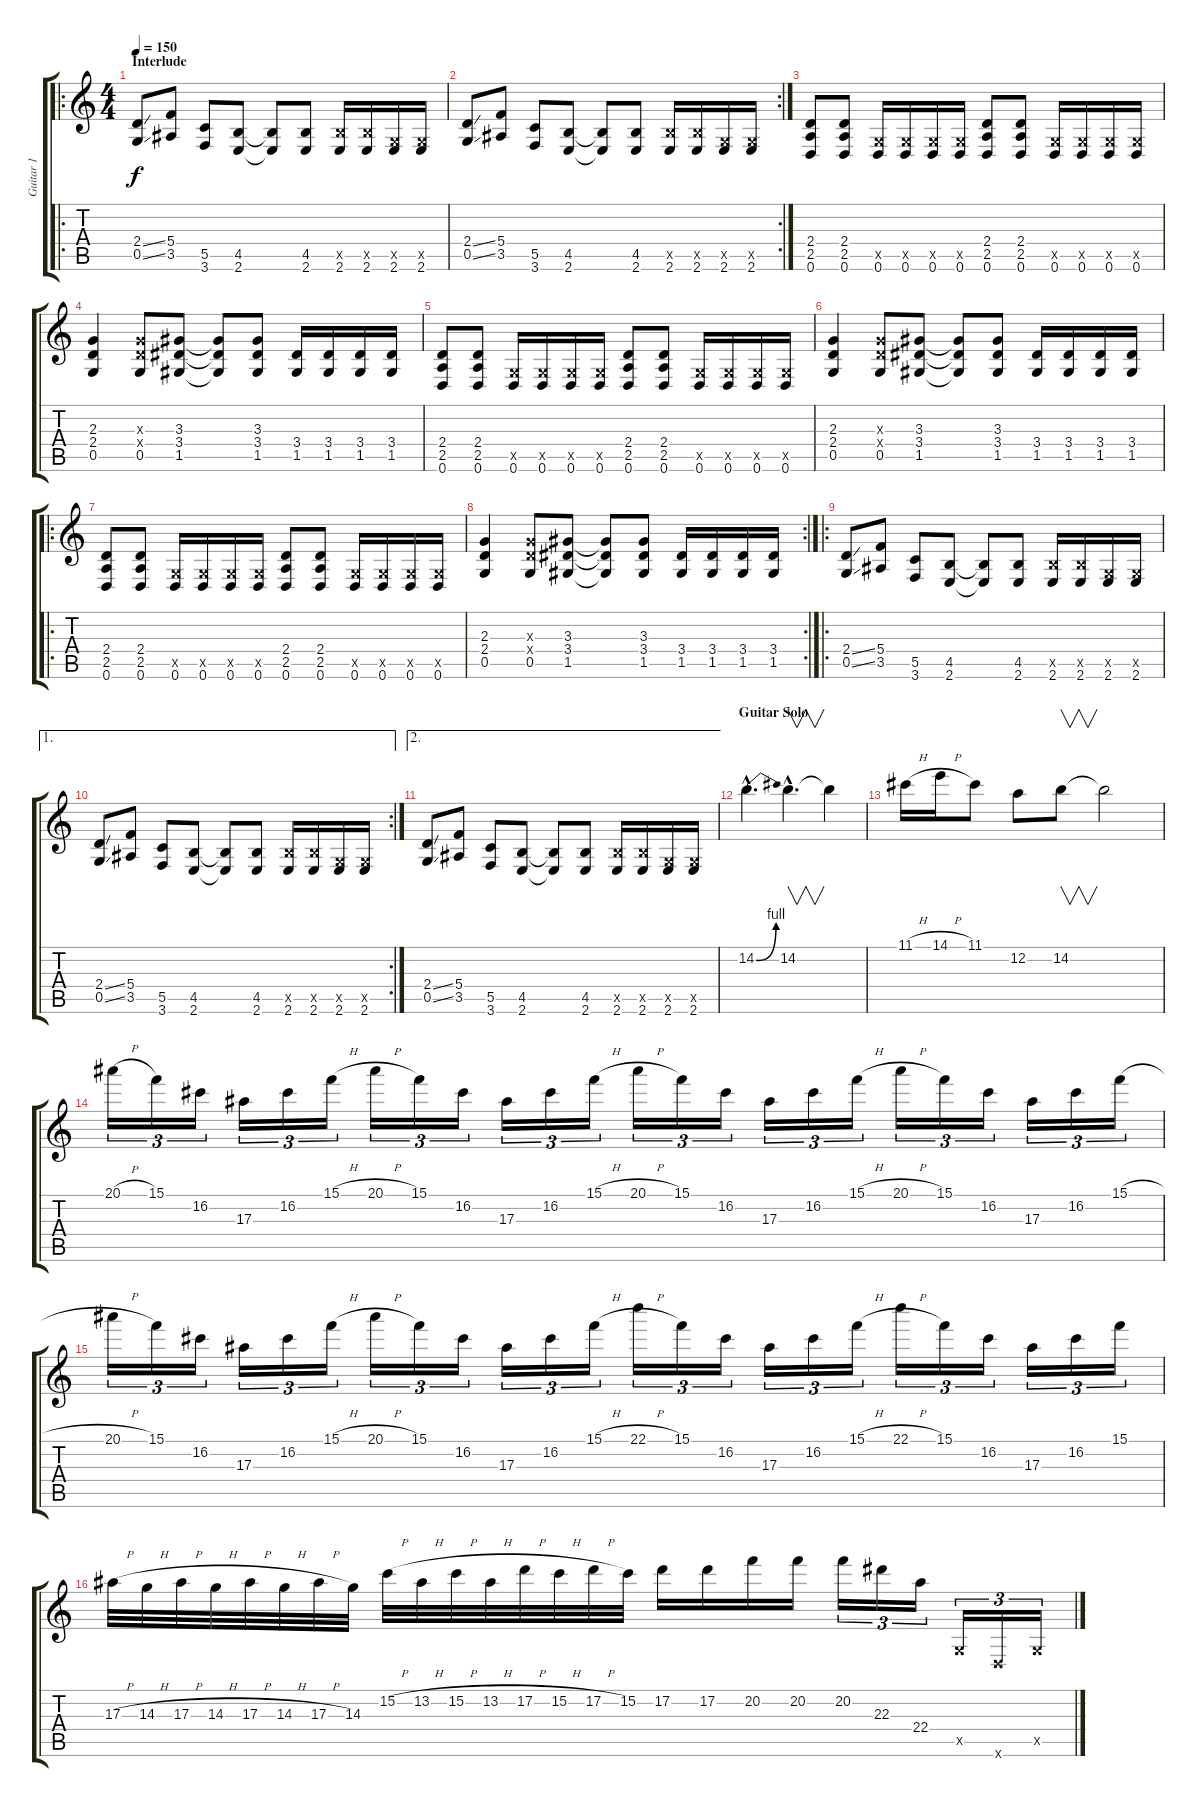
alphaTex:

\track ("Guitar 1" "Guitar 1") {instrument distortionguitar}
\staff {score tabs}
\tuning (D4 A3 F3 C3 G2 D2) {hide}
\ro
\ts (4 4)
\section ("" "Interlude")
\tempo 150
\clef g2
\ks c
(2.4{ss} 0.5{ss}).8{dy f} (5.4 3.5).8 (5.5 3.6).8 (4.5 2.6).8 (4.5{t} 2.6{t}).8 (4.5 2.6).8 (4.5{x} 2.6).16 (4.5{x} 2.6).16 (0.5{x} 2.6).16 (0.5{x} 2.6).16 |
\rc 2
(2.4{ss} 0.5{ss}).8 (5.4 3.5).8 (5.5 3.6).8 (4.5 2.6).8 (4.5{t} 2.6{t}).8 (4.5 2.6).8 (4.5{x} 2.6).16 (4.5{x} 2.6).16 (0.5{x} 2.6).16 (0.5{x} 2.6).16 |
(2.4 2.5 0.6).8 (2.4 2.5 0.6).8 (0.5{x} 0.6).16 (0.5{x} 0.6).16 (0.5{x} 0.6).16 (0.5{x} 0.6).16 (2.4 2.5 0.6).8 (2.4 2.5 0.6).8 (0.5{x} 0.6).16 (0.5{x} 0.6).16 (0.5{x} 0.6).16 (0.5{x} 0.6).16 |
(2.3 2.4 0.5).4 (2.3{x} 2.4{x} 0.5).8 (3.3 3.4 1.5).8 (3.3{t} 3.4{t} 1.5{t}).8 (3.3 3.4 1.5).8 (3.4 1.5).16 (3.4 1.5).16 (3.4 1.5).16 (3.4 1.5).16 |
(2.4 2.5 0.6).8 (2.4 2.5 0.6).8 (0.5{x} 0.6).16 (0.5{x} 0.6).16 (0.5{x} 0.6).16 (0.5{x} 0.6).16 (2.4 2.5 0.6).8 (2.4 2.5 0.6).8 (0.5{x} 0.6).16 (0.5{x} 0.6).16 (0.5{x} 0.6).16 (0.5{x} 0.6).16 |
(2.3 2.4 0.5).4 (2.3{x} 2.4{x} 0.5).8 (3.3 3.4 1.5).8 (3.3{t} 3.4{t} 1.5{t}).8 (3.3 3.4 1.5).8 (3.4 1.5).16 (3.4 1.5).16 (3.4 1.5).16 (3.4 1.5).16 |
\ro
(2.4 2.5 0.6).8 (2.4 2.5 0.6).8 (0.5{x} 0.6).16 (0.5{x} 0.6).16 (0.5{x} 0.6).16 (0.5{x} 0.6).16 (2.4 2.5 0.6).8 (2.4 2.5 0.6).8 (0.5{x} 0.6).16 (0.5{x} 0.6).16 (0.5{x} 0.6).16 (0.5{x} 0.6).16 |
\rc 2
(2.3 2.4 0.5).4 (2.3{x} 2.4{x} 0.5).8 (3.3 3.4 1.5).8 (3.3{t} 3.4{t} 1.5{t}).8 (3.3 3.4 1.5).8 (3.4 1.5).16 (3.4 1.5).16 (3.4 1.5).16 (3.4 1.5).16 |
\ro
(2.4{ss} 0.5{ss}).8 (5.4 3.5).8 (5.5 3.6).8 (4.5 2.6).8 (4.5{t} 2.6{t}).8 (4.5 2.6).8 (4.5{x} 2.6).16 (4.5{x} 2.6).16 (0.5{x} 2.6).16 (0.5{x} 2.6).16 |
\ae 1
\rc 2
(2.4{ss} 0.5{ss}).8 (5.4 3.5).8 (5.5 3.6).8 (4.5 2.6).8 (4.5{t} 2.6{t}).8 (4.5 2.6).8 (4.5{x} 2.6).16 (4.5{x} 2.6).16 (0.5{x} 2.6).16 (0.5{x} 2.6).16 |
\ae 2
(2.4{ss} 0.5{ss}).8 (5.4 3.5).8 (5.5 3.6).8 (4.5 2.6).8 (4.5{t} 2.6{t}).8 (4.5 2.6).8 (4.5{x} 2.6).16 (4.5{x} 2.6).16 (0.5{x} 2.6).16 (0.5{x} 2.6).16 |
\section ("" "Guitar Solo")
14.2{be (bend 0 0 60 4) hac}.4{d} 14.2{hac}.4{v d} 14.2{t}.4 |
11.1{h}.16 14.1{h}.16 11.1.8 12.2.8 14.2.8{v} 14.2{t}.2 |
20.1{h}.16{tu (3 2)} 15.1.16{tu (3 2)} 16.2.16{tu (3 2)} 17.3.16{tu (3 2)} 16.2.16{tu (3 2)} 15.1{h}.16{tu (3 2)} 20.1{h}.16{tu (3 2)} 15.1.16{tu (3 2)} 16.2.16{tu (3 2)} 17.3.16{tu (3 2)} 16.2.16{tu (3 2)} 15.1{h}.16{tu (3 2)} 20.1{h}.16{tu (3 2)} 15.1.16{tu (3 2)} 16.2.16{tu (3 2)} 17.3.16{tu (3 2)} 16.2.16{tu (3 2)} 15.1{h}.16{tu (3 2)} 20.1{h}.16{tu (3 2)} 15.1.16{tu (3 2)} 16.2.16{tu (3 2)} 17.3.16{tu (3 2)} 16.2.16{tu (3 2)} 15.1{h}.16{tu (3 2)} |
20.1{h}.16{tu (3 2)} 15.1.16{tu (3 2)} 16.2.16{tu (3 2)} 17.3.16{tu (3 2)} 16.2.16{tu (3 2)} 15.1{h}.16{tu (3 2)} 20.1{h}.16{tu (3 2)} 15.1.16{tu (3 2)} 16.2.16{tu (3 2)} 17.3.16{tu (3 2)} 16.2.16{tu (3 2)} 15.1{h}.16{tu (3 2)} 22.1{h}.16{tu (3 2)} 15.1.16{tu (3 2)} 16.2.16{tu (3 2)} 17.3.16{tu (3 2)} 16.2.16{tu (3 2)} 15.1{h}.16{tu (3 2)} 22.1{h}.16{tu (3 2)} 15.1.16{tu (3 2)} 16.2.16{tu (3 2)} 17.3.16{tu (3 2)} 16.2.16{tu (3 2)} 15.1.16{tu (3 2)} |
17.3{h}.32 14.3{h}.32 17.3{h}.32 14.3{h}.32 17.3{h}.32 14.3{h}.32 17.3{h}.32 14.3.32 15.2{h}.32 13.2{h}.32 15.2{h}.32 13.2{h}.32 17.2{h}.32 15.2{h}.32 17.2{h}.32 15.2.32 17.2.16 17.2.16 20.2.16 20.2.16 20.2.16{tu (3 2)} 22.3.16{tu (3 2)} 22.4.16{tu (3 2)} 0.5{x}.16{tu (3 2)} 0.6{x}.16{tu (3 2)} 0.5{x}.16{tu (3 2)}
